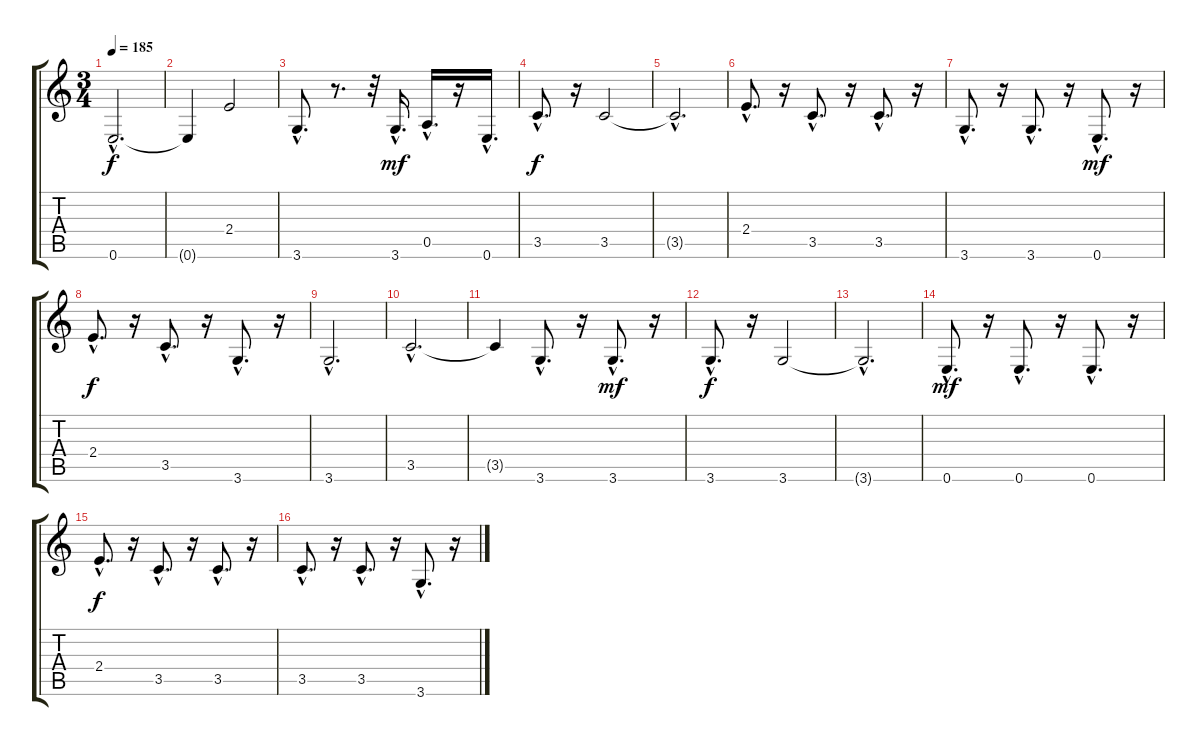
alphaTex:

\track "" {instrument overdrivenguitar}
\staff {score tabs}
\tuning (E4 B3 G3 D3 A2 E2) {hide}
\ts (3 4)
\tempo 185
\clef g2
\ks c
0.6{hac}.2{d dy f} |
0.6{t}.4 2.4.2 |
3.6{hac}.8{d} r.8{d} r.32 3.6{hac}.16{d dy mf} 0.5{hac}.16{d} r.16 0.6{hac}.16{d} |
3.5{hac}.8{d dy f} r.16 3.5.2 |
3.5{hac t}.2{d} |
2.4{hac}.8{d} r.16 3.5{hac}.8{d} r.16 3.5{hac}.8{d} r.16 |
3.6{hac}.8{d} r.16 3.6{hac}.8{d} r.16 0.6{hac}.8{d dy mf} r.16 |
2.4{hac}.8{d dy f} r.16 3.5{hac}.8{d} r.16 3.6{hac}.8{d} r.16 |
3.6{hac}.2{d} |
3.5{hac}.2{d} |
3.5{t}.4 3.6{hac}.8{d} r.16 3.6{hac}.8{d dy mf} r.16 |
3.6{hac}.8{d dy f} r.16 3.6.2 |
3.6{hac t}.2{d} |
0.6{hac}.8{d dy mf} r.16 0.6{hac}.8{d} r.16 0.6{hac}.8{d} r.16 |
2.4{hac}.8{d dy f} r.16 3.5{hac}.8{d} r.16 3.5{hac}.8{d} r.16 |
3.5{hac}.8{d} r.16 3.5{hac}.8{d} r.16 3.6{hac}.8{d} r.16
